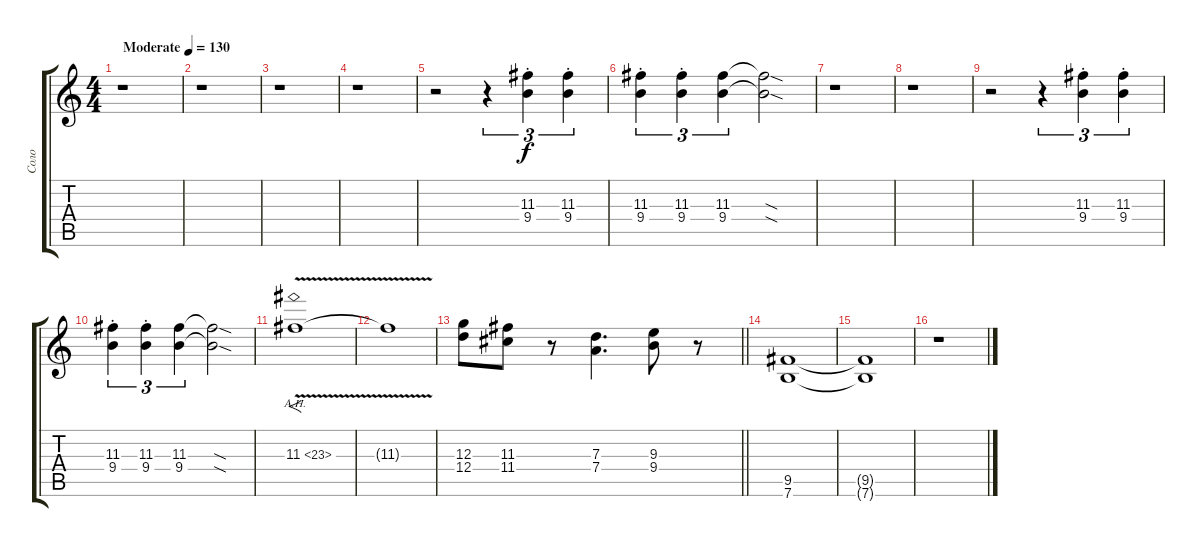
\track ("Соло" "Соло") {instrument distortionguitar}
\staff {score tabs}
\tuning (E4 B3 G3 D3 A2 E2) {hide}
\ts (4 4)
\tempo (130 "Moderate")
\clef g2
\ks c
r.1{dy f instrument distortionguitar} |
r.1 |
r.1 |
r.1 |
r.2 r.4{tu (3 2)} (11.3{st} 9.4{st}).4{tu (3 2)} (11.3{st} 9.4{st}).4{tu (3 2)} |
(11.3{st} 9.4{st}).4{tu (3 2)} (11.3{st} 9.4{st}).4{tu (3 2)} (11.3 9.4).4{tu (3 2)} (11.3{sod t} 9.4{sod t}).2 |
r.1 |
r.1 |
r.2 r.4{tu (3 2)} (11.3{st} 9.4{st}).4{tu (3 2)} (11.3{st} 9.4{st}).4{tu (3 2)} |
(11.3{st} 9.4{st}).4{tu (3 2)} (11.3{st} 9.4{st}).4{tu (3 2)} (11.3 9.4).4{tu (3 2)} (11.3{sod t} 9.4{sod t}).2 |
11.3{ah 12 v}.1{f} |
11.3{t}.1 |
\barLineRight lightlight
(12.3 12.4).8 (11.3 11.4).8 r.8 (7.3 7.4).4{d} (9.3 9.4).8 r.8 |
(9.5 7.6).1 |
(9.5{t} 7.6{t}).1 |
r.1
